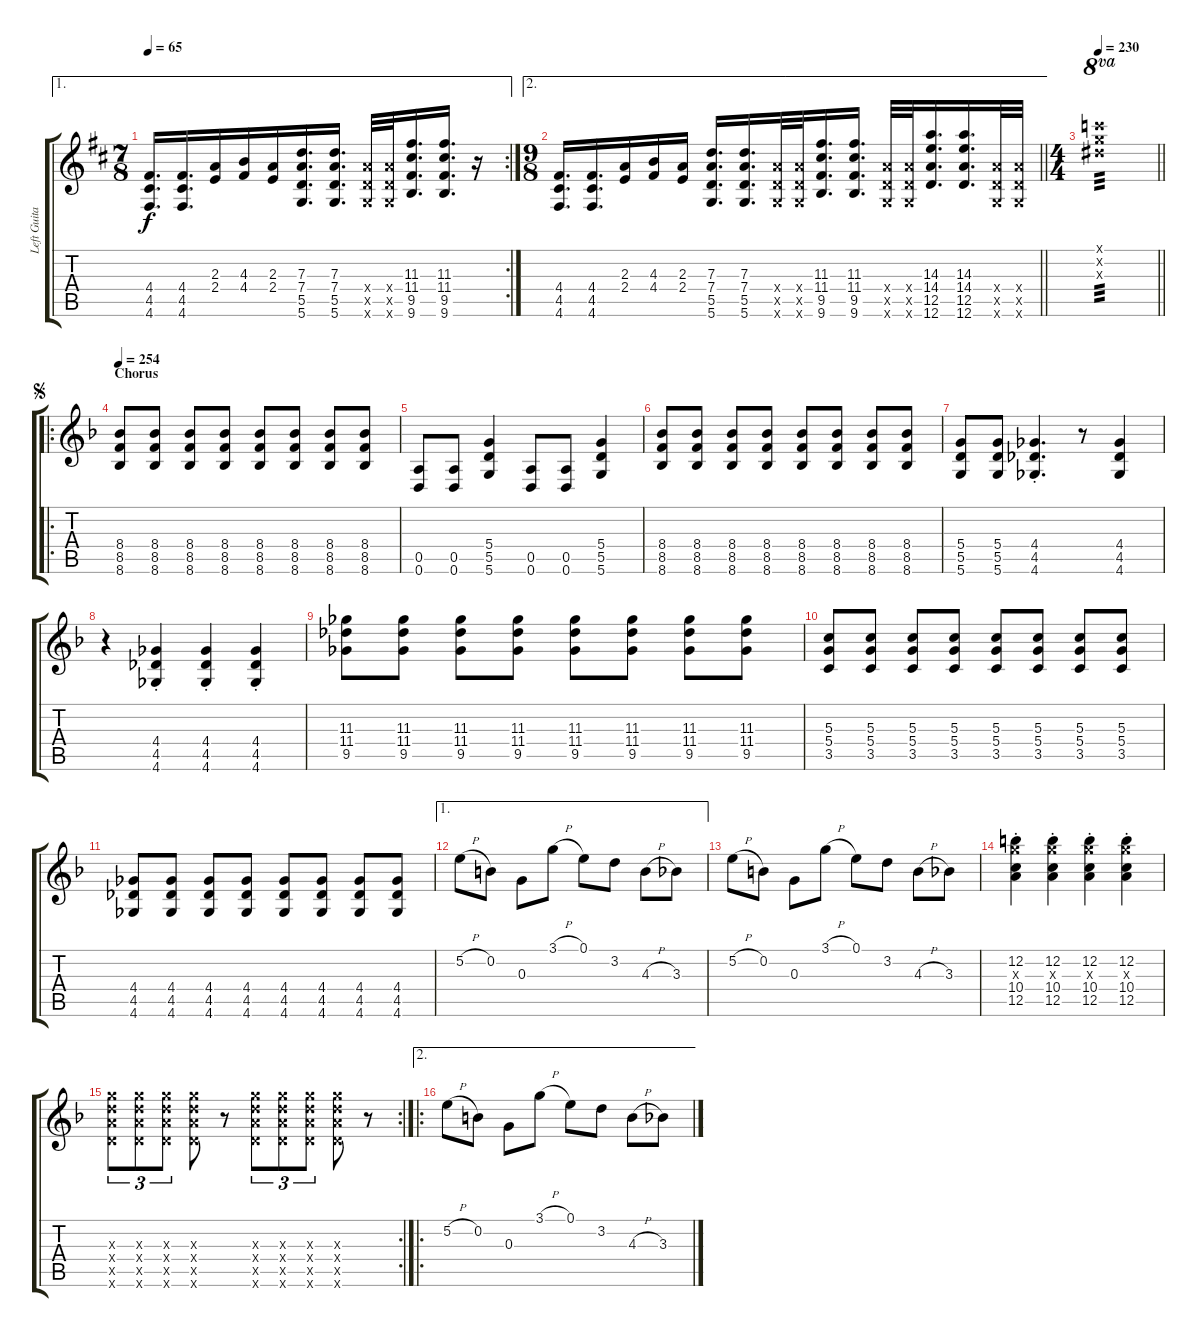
\track ("Left Guitar" "Left Guita") {instrument distortionguitar}
\staff {score tabs}
\tuning (E4 B3 G3 D3 A2 D2) {hide}
\ae 1
\rc 2
\ts (7 8)
\tempo 65
\clef g2
\ks d
(4.4 4.5 4.6).16{d dy f} (4.4 4.5 4.6).16{d} (2.3 2.4).16 (4.3 4.4).16 (2.3 2.4).16 (7.3 7.4 5.5 5.6).16{d} (7.3 7.4 5.5 5.6).16{d} (7.4{x} 5.5{x} 5.6{x}).32 (7.4{x} 5.5{x} 5.6{x}).32 (11.3 11.4 9.5 9.6).16{d} (11.3 11.4 9.5 9.6).16{d} r.16 |
\ae 2
\ts (9 8)
\barLineRight lightlight
(4.4 4.5 4.6).16{d} (4.4 4.5 4.6).16{d} (2.3 2.4).16 (4.3 4.4).16 (2.3 2.4).16 (7.3 7.4 5.5 5.6).16{d} (7.3 7.4 5.5 5.6).16{d} (7.4{x} 5.5{x} 5.6{x}).32 (7.4{x} 5.5{x} 5.6{x}).32 (11.3 11.4 9.5 9.6).16{d} (11.3 11.4 9.5 9.6).16{d} (7.4{x} 5.5{x} 5.6{x}).32 (7.4{x} 5.5{x} 5.6{x}).32 (14.3 14.4 12.5 12.6).16{d} (14.3 14.4 12.5 12.6).16{d} (7.4{x} 5.5{x} 5.6{x}).32 (7.4{x} 5.5{x} 5.6{x}).32 |
\ts (4 4)
\tempo 230
\barLineRight lightlight
(20.1{x} 20.2{x} 20.3{x}).1{ot 8va tp 3} |
\ro
\section ("" "Chorus")
\jump segno
\tempo 254
\ks f
(8.4 8.5 8.6).8 (8.4 8.5 8.6).8 (8.4 8.5 8.6).8 (8.4 8.5 8.6).8 (8.4 8.5 8.6).8 (8.4 8.5 8.6).8 (8.4 8.5 8.6).8 (8.4 8.5 8.6).8 |
(0.5 0.6).8 (0.5 0.6).8 (5.4 5.5 5.6).4 (0.5 0.6).8 (0.5 0.6).8 (5.4 5.5 5.6).4 |
(8.4 8.5 8.6).8 (8.4 8.5 8.6).8 (8.4 8.5 8.6).8 (8.4 8.5 8.6).8 (8.4 8.5 8.6).8 (8.4 8.5 8.6).8 (8.4 8.5 8.6).8 (8.4 8.5 8.6).8 |
(5.4 5.5 5.6).8 (5.4 5.5 5.6).8 (4.4{st} 4.5{st} 4.6{st}).4{d} r.8 (4.4 4.5 4.6).4 |
r.4 (4.4{st} 4.5{st} 4.6{st}).4 (4.4{st} 4.5{st} 4.6{st}).4 (4.4{st} 4.5{st} 4.6{st}).4 |
(11.3 11.4 9.5).8 (11.3 11.4 9.5).8 (11.3 11.4 9.5).8 (11.3 11.4 9.5).8 (11.3 11.4 9.5).8 (11.3 11.4 9.5).8 (11.3 11.4 9.5).8 (11.3 11.4 9.5).8 |
(5.3 5.4 3.5).8 (5.3 5.4 3.5).8 (5.3 5.4 3.5).8 (5.3 5.4 3.5).8 (5.3 5.4 3.5).8 (5.3 5.4 3.5).8 (5.3 5.4 3.5).8 (5.3 5.4 3.5).8 |
(4.4 4.5 4.6).8 (4.4 4.5 4.6).8 (4.4 4.5 4.6).8 (4.4 4.5 4.6).8 (4.4 4.5 4.6).8 (4.4 4.5 4.6).8 (4.4 4.5 4.6).8 (4.4 4.5 4.6).8 |
\ae 1
5.2{h}.8 0.2.8 0.3.8 3.1{h}.8 0.1.8 3.2.8 4.3{h}.8 3.3.8 |
5.2{h}.8 0.2.8 0.3.8 3.1{h}.8 0.1.8 3.2.8 4.3{h}.8 3.3.8 |
(12.2{st} 12.3{st x} 10.4{st} 12.5{st}).4 (12.2{st} 12.3{st x} 10.4{st} 12.5{st}).4 (12.2{st} 12.3{st x} 10.4{st} 12.5{st}).4 (12.2{st} 12.3{st x} 10.4{st} 12.5{st}).4 |
\rc 2
(12.3{x} 12.4{x} 12.5{x} 12.6{x}).8{tu (3 2)} (12.3{x} 12.4{x} 12.5{x} 12.6{x}).8{tu (3 2)} (12.3{x} 12.4{x} 12.5{x} 12.6{x}).8{tu (3 2)} (12.3{x} 12.4{x} 12.5{x} 12.6{x}).8 r.8 (12.3{x} 12.4{x} 12.5{x} 12.6{x}).8{tu (3 2)} (12.3{x} 12.4{x} 12.5{x} 12.6{x}).8{tu (3 2)} (12.3{x} 12.4{x} 12.5{x} 12.6{x}).8{tu (3 2)} (12.3{x} 12.4{x} 12.5{x} 12.6{x}).8 r.8 |
\ae 2
\ro
5.2{h}.8 0.2.8 0.3.8 3.1{h}.8 0.1.8 3.2.8 4.3{h}.8 3.3.8
